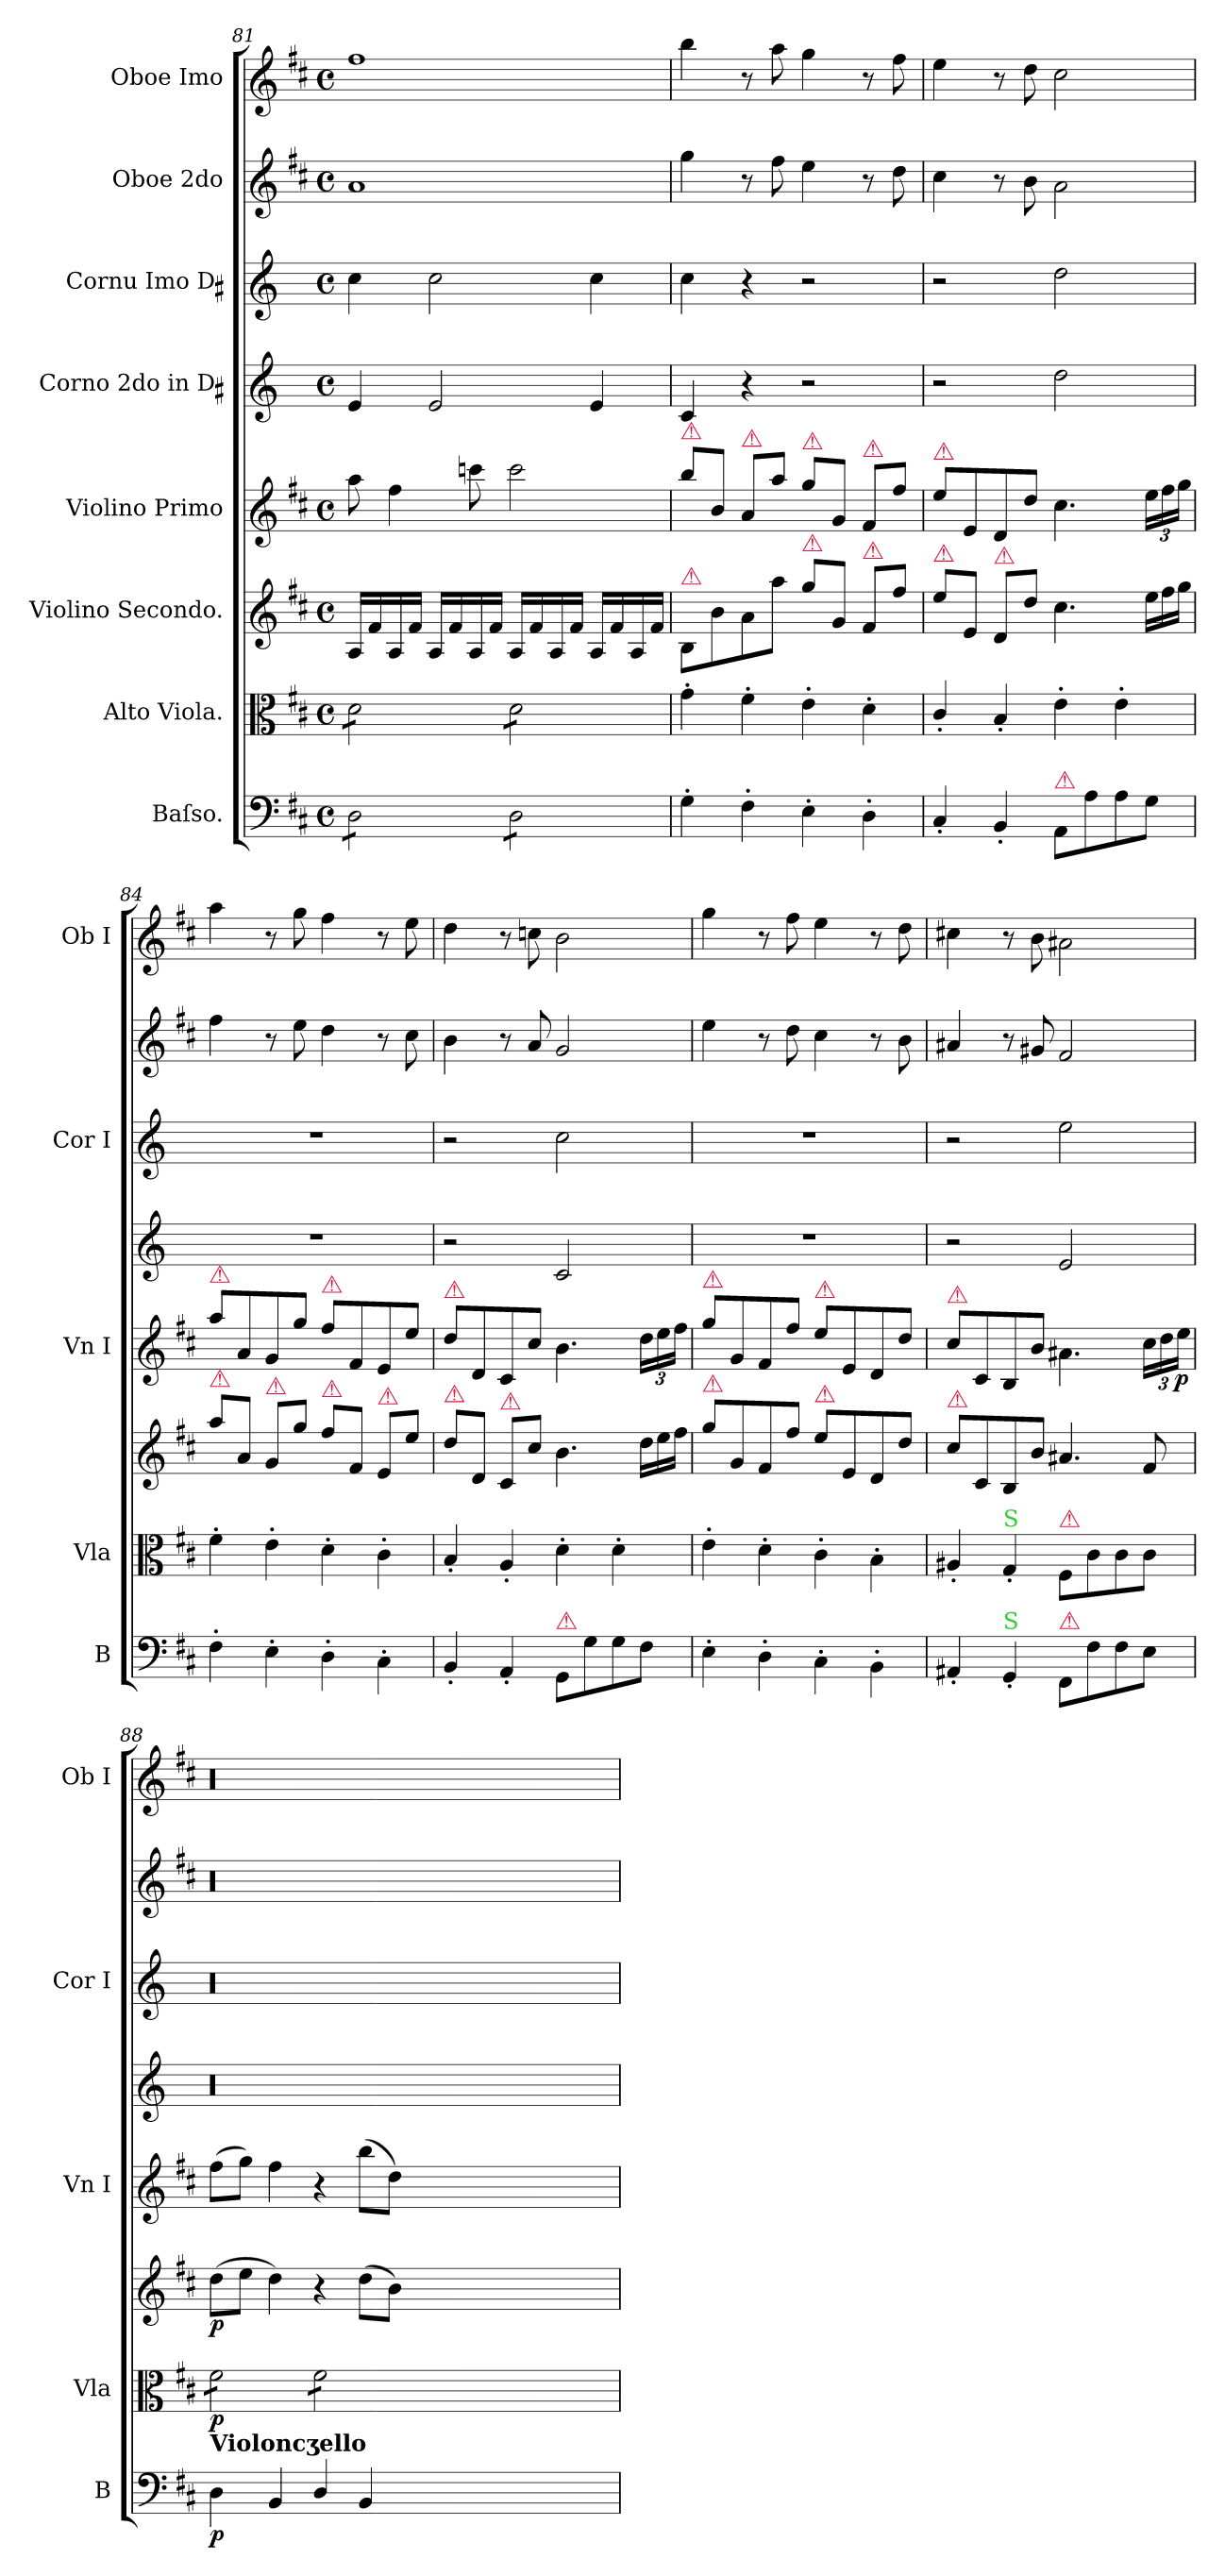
**kern	**dynam	**kern	**dynam	**kern	**dynam	**kern	**dynam	**kern	**kern	**kern	**kern
*part8	*part8	*part7	*part7	*part6	*part6	*part5	*part5	*part4	*part3	*part2	*part1
*staff8	*staff8	*staff7	*staff7	*staff6	*staff6	*staff5	*staff5	*staff4	*staff3	*staff2	*staff1
*I"Baſso.	*	*I"Alto Viola.	*	*I"Violino Secondo.	*	*I"Violino Primo	*	*I"Corno 2do in D#	*I"Cornu Imo D#	*I"Oboe 2do	*I"Oboe Imo
*I'B	*	*I'Vla	*	*	*	*I'Vn I	*	*	*I'Cor I	*	*I'Ob I
*clefF4	*	*clefC3	*	*clefG2	*	*clefG2	*	*clefG2	*clefG2	*clefG2	*clefG2
*	*	*	*	*	*	*	*	*ITrd-1c-2	*ITrd-1c-2	*	*
*k[f#c#]	*	*k[f#c#]	*	*k[f#c#]	*	*k[f#c#]	*	*k[f#c#]	*k[f#c#]	*k[f#c#]	*k[f#c#]
*D:	*	*D:	*	*D:	*	*D:	*	*	*	*D:	*D:
*M4/4	*	*M4/4	*	*M4/4	*	*M4/4	*	*M4/4	*M4/4	*M4/4	*M4/4
*met(c)	*	*met(c)	*	*met(c)	*	*met(c)	*	*met(c)	*met(c)	*met(c)	*met(c)
=81	=81	=81	=81	=81	=81	=81	=81	=81	=81	=81	=81
*tremolo	*	*	*	*	*	*	*	*	*	*	*
*	*	*tremolo	*	*	*	*	*	*	*	*	*
8D\L	.	8d\L	.	16A/LL	.	8aa\	.	4f#/	4dd\	1a	1ff#
.	.	.	.	16f#/	.	.	.	.	.	.	.
8D\	.	8d\	.	16A/	.	4ff#\	.	.	.	.	.
.	.	.	.	16f#/JJ	.	.	.	.	.	.	.
8D\	.	8d\	.	16A/LL	.	.	.	2f#/	2dd\	.	.
.	.	.	.	16f#/	.	.	.	.	.	.	.
8D\J	.	8d\J	.	16A/	.	8cccn\	.	.	.	.	.
.	.	.	.	16f#/JJ	.	.	.	.	.	.	.
8D\L	.	8d\L	.	16A/LL	.	2ccc\	.	.	.	.	.
.	.	.	.	16f#/	.	.	.	.	.	.	.
8D\	.	8d\	.	16A/	.	.	.	.	.	.	.
.	.	.	.	16f#/JJ	.	.	.	.	.	.	.
8D\	.	8d\	.	16A/LL	.	.	.	4f#/	4dd\	.	.
.	.	.	.	16f#/	.	.	.	.	.	.	.
8D\J	.	8d\J	.	16A/	.	.	.	.	.	.	.
*	*	*Xtremolo	*	*	*	*	*	*	*	*	*
*Xtremolo	*	*	*	*	*	*	*	*	*	*	*
.	.	.	.	16f#/JJ	.	.	.	.	.	.	.
=82	=82	=82	=82	=82	=82	=82	=82	=82	=82	=82	=82
!	!	!	!	!	!	!LO:TX:a:color=crimson:t=⚠	!	!	!	!	!
!	!	!	!	!LO:TX:a:color=crimson:t=⚠	!	!	!	!	!	!	!
4G'\	.	4g'\	.	8B/L	.	8bb\L	.	4d/	4dd\	4gg\	4bb\
.	.	.	.	8b\	.	8b/J	.	.	.	.	.
!	!	!	!	!	!	!LO:TX:a:color=crimson:t=⚠	!	!	!	!	!
4F#'\	.	4f#'\	.	8a\	.	8a/L	.	4r	4r	8r	8r
.	.	.	.	8aa\J	.	8aa\J	.	.	.	8ff#\	8aa\
!	!	!	!	!	!	!LO:TX:a:color=crimson:t=⚠	!	!	!	!	!
!	!	!	!	!LO:TX:a:color=crimson:t=⚠	!	!	!	!	!	!	!
4E'\	.	4e'\	.	8gg\L	.	8gg\L	.	2r	2r	4ee\	4gg\
.	.	.	.	8g/J	.	8g/J	.	.	.	.	.
!	!	!	!	!	!	!LO:TX:a:color=crimson:t=⚠	!	!	!	!	!
!	!	!	!	!LO:TX:a:color=crimson:t=⚠	!	!	!	!	!	!	!
4D'\	.	4d'\	.	8f#\L	.	8f#/L	.	.	.	8r	8r
.	.	.	.	8ff#/J	.	8ff#\J	.	.	.	8dd\	8ff#\
=83	=83	=83	=83	=83	=83	=83	=83	=83	=83	=83	=83
!	!	!	!	!	!	!LO:TX:a:color=crimson:t=⚠	!	!	!	!	!
!	!	!	!	!LO:TX:a:color=crimson:t=⚠	!	!	!	!	!	!	!
4C#'/	.	4c#'/	.	8ee\L	.	8ee\L	.	2r	2r	4cc#\	4ee\
.	.	.	.	8e/J	.	8e/	.	.	.	.	.
!	!	!	!	!LO:TX:a:color=crimson:t=⚠	!	!	!	!	!	!	!
4BB'/	.	4B'/	.	8d\L	.	8d/	.	.	.	8r	8r
.	.	.	.	8dd/J	.	8dd\J	.	.	.	8b\	8dd\
!LO:TX:a:color=crimson:t=⚠	!	!	!	!	!	!	!	!	!	!	!
8AA/L	.	4e'\	.	4.cc#\	.	4.cc#\	.	2ee\	2ee\	2a\	2cc#\
8A\	.	.	.	.	.	.	.	.	.	.	.
8A\	.	4e'\	.	.	.	.	.	.	.	.	.
*	*	*	*	*Xtuplet	*	*	*	*	*	*	*
8G\J	.	.	.	24ee\LL	.	24ee\LL	.	.	.	.	.
.	.	.	.	24ff#\	.	24ff#\	.	.	.	.	.
.	.	.	.	24gg\JJ	.	24gg\JJ	.	.	.	.	.
=84	=84	=84	=84	=84	=84	=84	=84	=84	=84	=84	=84
!	!	!	!	!	!	!LO:TX:a:color=crimson:t=⚠	!	!	!	!	!
!	!	!	!	!LO:TX:a:color=crimson:t=⚠	!	!	!	!	!	!	!
4F#'\	.	4f#'\	.	8aa\L	.	8aa\L	.	1r	1r	4ff#\	4aa\
.	.	.	.	8a/J	.	8a/	.	.	.	.	.
!	!	!	!	!LO:TX:a:color=crimson:t=⚠	!	!	!	!	!	!	!
4E'\	.	4e'\	.	8g\L	.	8g/	.	.	.	8r	8r
.	.	.	.	8gg/J	.	8gg\J	.	.	.	8ee\	8gg\
!	!	!	!	!	!	!LO:TX:a:color=crimson:t=⚠	!	!	!	!	!
!	!	!	!	!LO:TX:a:color=crimson:t=⚠	!	!	!	!	!	!	!
4D'\	.	4d'\	.	8ff#\L	.	8ff#\L	.	.	.	4dd\	4ff#\
.	.	.	.	8f#/J	.	8f#/	.	.	.	.	.
!	!	!	!	!LO:TX:a:color=crimson:t=⚠	!	!	!	!	!	!	!
4C#'\	.	4c#'\	.	8e\L	.	8e/	.	.	.	8r	8r
.	.	.	.	8ee/J	.	8ee\J	.	.	.	8cc#\	8ee\
=85	=85	=85	=85	=85	=85	=85	=85	=85	=85	=85	=85
!	!	!	!	!	!	!LO:TX:a:color=crimson:t=⚠	!	!	!	!	!
!	!	!	!	!LO:TX:a:color=crimson:t=⚠	!	!	!	!	!	!	!
4BB'/	.	4B'/	.	8dd\L	.	8dd\L	.	2r	2r	4b\	4dd\
.	.	.	.	8d/J	.	8d/	.	.	.	.	.
!	!	!	!	!LO:TX:a:color=crimson:t=⚠	!	!	!	!	!	!	!
4AA'/	.	4A'/	.	8c#\L	.	8c#/	.	.	.	8r	8r
.	.	.	.	8cc#/J	.	8cc#\J	.	.	.	8a/	8ccn\
!LO:TX:a:color=crimson:t=⚠	!	!	!	!	!	!	!	!	!	!	!
8GG/L	.	4d'\	.	4.b\	.	4.b\	.	2d/	2dd\	2g/	2b\
8G\	.	.	.	.	.	.	.	.	.	.	.
8G\	.	4d'\	.	.	.	.	.	.	.	.	.
8F#\J	.	.	.	24dd\LL	.	24dd\LL	.	.	.	.	.
.	.	.	.	24ee\	.	24ee\	.	.	.	.	.
.	.	.	.	24ff#\JJ	.	24ff#\JJ	.	.	.	.	.
=86	=86	=86	=86	=86	=86	=86	=86	=86	=86	=86	=86
!	!	!	!	!	!	!LO:TX:a:color=crimson:t=⚠	!	!	!	!	!
!	!	!	!	!LO:TX:a:color=crimson:t=⚠	!	!	!	!	!	!	!
4E'\	.	4e'\	.	8gg\L	.	8gg\L	.	1r	1r	4ee\	4gg\
.	.	.	.	8g/	.	8g/	.	.	.	.	.
4D'\	.	4d'\	.	8f#/	.	8f#/	.	.	.	8r	8r
.	.	.	.	8ff#\J	.	8ff#\J	.	.	.	8dd\	8ff#\
!	!	!	!	!	!	!LO:TX:a:color=crimson:t=⚠	!	!	!	!	!
!	!	!	!	!LO:TX:a:color=crimson:t=⚠	!	!	!	!	!	!	!
4C#'\	.	4c#'\	.	8ee/L	.	8ee\L	.	.	.	4cc#\	4ee\
.	.	.	.	8e/	.	8e/	.	.	.	.	.
4BB'\	.	4B'\	.	8d/	.	8d/	.	.	.	8r	8r
.	.	.	.	8dd/J	.	8dd\J	.	.	.	8b\	8dd\
=87	=87	=87	=87	=87	=87	=87	=87	=87	=87	=87	=87
!	!	!	!	!	!	!LO:TX:a:color=crimson:t=⚠	!	!	!	!	!
!	!	!	!	!LO:TX:a:color=crimson:t=⚠	!	!	!	!	!	!	!
4AA#X'/	.	4A#X'/	.	8cc#\L	.	8cc#\L	.	2r	2r	4a#X/	4cc#X\
.	.	.	.	8c#/	.	8c#/	.	.	.	.	.
!	!	!LO:TX:a:color=limegreen:t=S	!	!	!	!	!	!	!	!	!
!LO:TX:a:color=limegreen:t=S	!	!	!	!	!	!	!	!	!	!	!
4GG'/	.	4G'/	.	8B/	.	8B/	.	.	.	8r	8r
.	.	.	.	8b\J	.	8b\J	.	.	.	8g#X/	8b\
!	!	!LO:TX:a:color=crimson:t=⚠	!	!	!	!	!	!	!	!	!
!LO:TX:a:color=crimson:t=⚠	!	!	!	!	!	!	!	!	!	!	!
8FF#/L	.	8F#/L	.	4.a#X/	.	4.a#X\	.	2f#/	2ff#\	2f#/	2a#X\
8F#\	.	8c#\	.	.	.	.	.	.	.	.	.
8F#\	.	8c#\	.	.	.	.	.	.	.	.	.
8E\J	.	8c#\J	.	8f#/	.	24cc#\LL	.	.	.	.	.
.	.	.	.	.	.	24dd\	.	.	.	.	.
.	.	.	.	.	.	24ee\JJ	p	.	.	.	.
=88	=88	=88	=88	=88	=88	=88	=88	=88	=88	=88	=88
!LO:TX:a:B:t=Violoncʒello	!	!	!	!	!	!	!	!	!	!	!
*	*	*tremolo	*	*	*	*	*	*	*	*	*
4D\	p	8f#\L	p	(8dd\L	p	(8ff#\L	po	00r	00r	00r	00r
.	.	8f#\	.	8ee\J	.	8gg\J)	.	.	.	.	.
4BB/	.	8f#\	.	4dd\)	.	4ff#\	.	.	.	.	.
.	.	8f#\J	.	.	.	.	.	.	.	.	.
4D/	.	8f#\L	.	4r	.	4r	.	.	.	.	.
.	.	8f#\	.	.	.	.	.	.	.	.	.
4BB/	.	8f#\	.	(8dd\L	.	(8bb\L	.	.	.	.	.
.	.	8f#\J	.	8b\J)	.	8dd\J)	.	.	.	.	.
*	*	*Xtremolo	*	*	*	*	*	*	*	*	*
0.ryy	.	0.ryy	.	0.ryy	.	0.ryy	.	.	.	.	.
=	=	=	=	=	=	=	=	=	=	=	=
*-	*-	*-	*-	*-	*-	*-	*-	*-	*-	*-	*-
